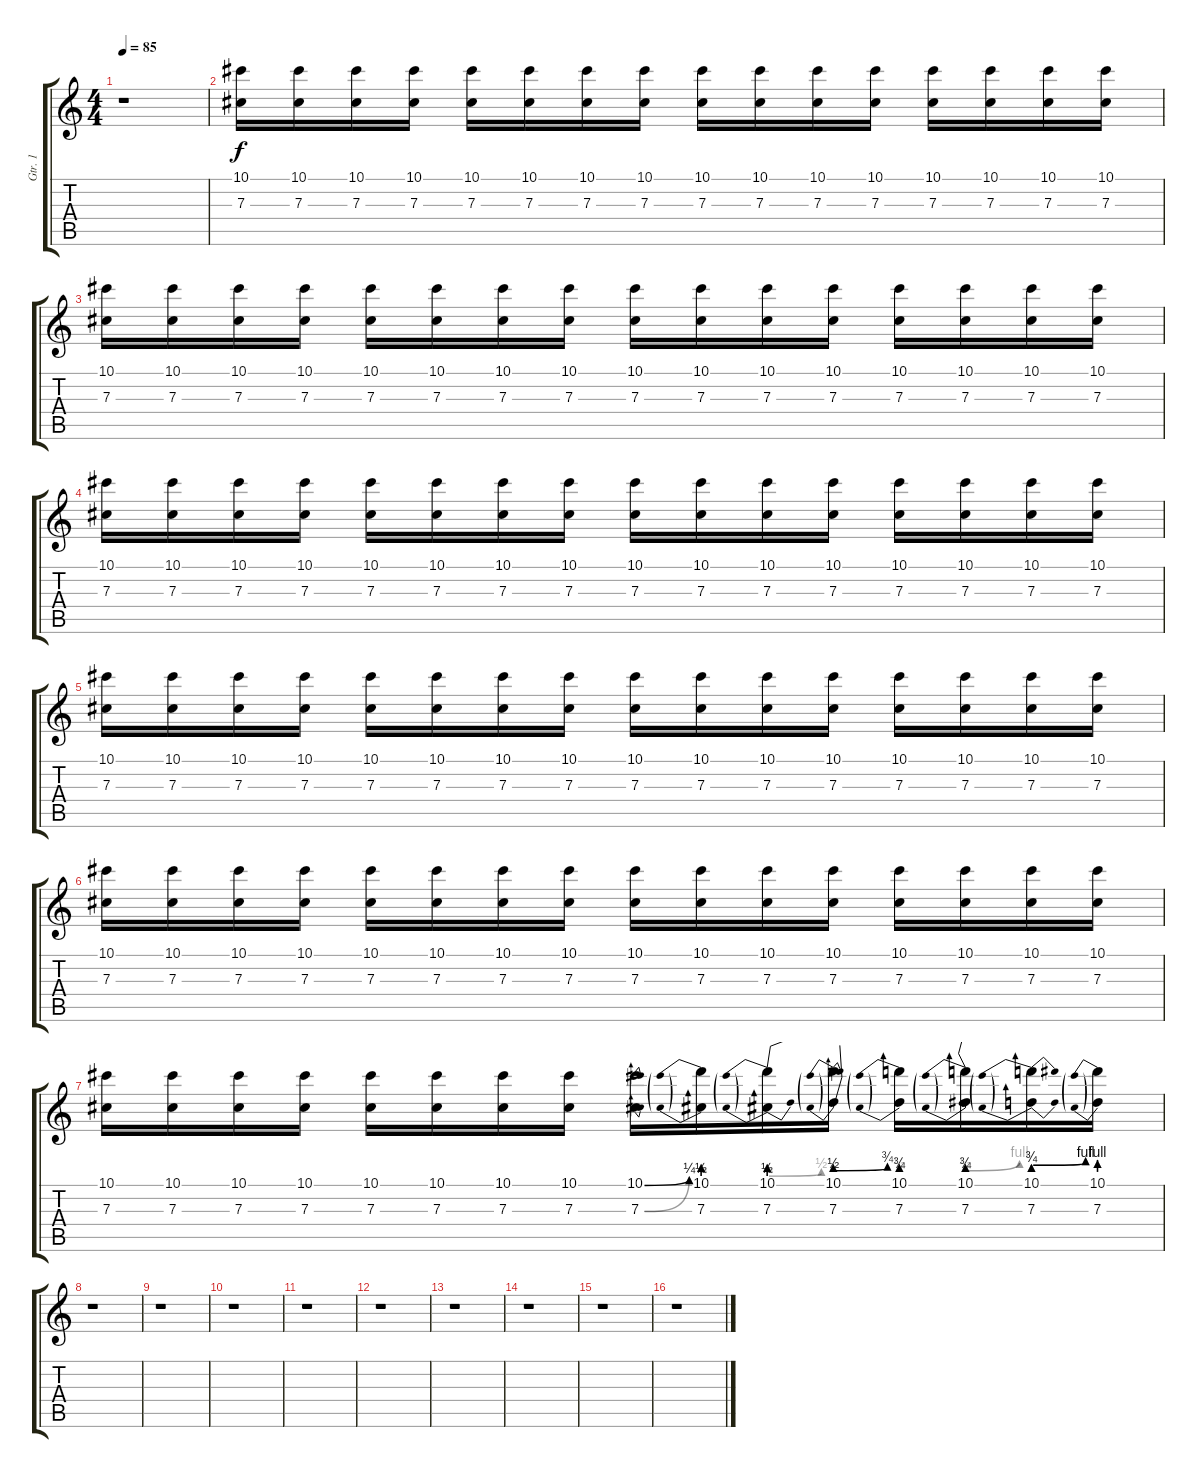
\track ("Gtr. 1" "Gtr. 1") {instrument distortionguitar}
\staff {score tabs}
\tuning (Eb4 Bb3 Gb3 Db3 Ab2 Db2) {hide}
\ts (4 4)
\tempo 85
\clef g2
\ks c
r.1{dy f instrument distortionguitar} |
(10.1 7.3).16 (10.1 7.3).16 (10.1 7.3).16 (10.1 7.3).16 (10.1 7.3).16 (10.1 7.3).16 (10.1 7.3).16 (10.1 7.3).16 (10.1 7.3).16 (10.1 7.3).16 (10.1 7.3).16 (10.1 7.3).16 (10.1 7.3).16 (10.1 7.3).16 (10.1 7.3).16 (10.1 7.3).16 |
(10.1 7.3).16 (10.1 7.3).16 (10.1 7.3).16 (10.1 7.3).16 (10.1 7.3).16 (10.1 7.3).16 (10.1 7.3).16 (10.1 7.3).16 (10.1 7.3).16 (10.1 7.3).16 (10.1 7.3).16 (10.1 7.3).16 (10.1 7.3).16 (10.1 7.3).16 (10.1 7.3).16 (10.1 7.3).16 |
(10.1 7.3).16 (10.1 7.3).16 (10.1 7.3).16 (10.1 7.3).16 (10.1 7.3).16 (10.1 7.3).16 (10.1 7.3).16 (10.1 7.3).16 (10.1 7.3).16 (10.1 7.3).16 (10.1 7.3).16 (10.1 7.3).16 (10.1 7.3).16 (10.1 7.3).16 (10.1 7.3).16 (10.1 7.3).16 |
(10.1 7.3).16 (10.1 7.3).16 (10.1 7.3).16 (10.1 7.3).16 (10.1 7.3).16 (10.1 7.3).16 (10.1 7.3).16 (10.1 7.3).16 (10.1 7.3).16 (10.1 7.3).16 (10.1 7.3).16 (10.1 7.3).16 (10.1 7.3).16 (10.1 7.3).16 (10.1 7.3).16 (10.1 7.3).16 |
(10.1 7.3).16 (10.1 7.3).16 (10.1 7.3).16 (10.1 7.3).16 (10.1 7.3).16 (10.1 7.3).16 (10.1 7.3).16 (10.1 7.3).16 (10.1 7.3).16 (10.1 7.3).16 (10.1 7.3).16 (10.1 7.3).16 (10.1 7.3).16 (10.1 7.3).16 (10.1 7.3).16 (10.1 7.3).16 |
(10.1 7.3).16 (10.1 7.3).16 (10.1 7.3).16 (10.1 7.3).16 (10.1 7.3).16 (10.1 7.3).16 (10.1 7.3).16 (10.1 7.3).16 (10.1{be (bend 0 0 60 1)} 7.3{be (bend 0 0 60 1)}).16 (10.1{be (prebend 0 2 60 2)} 7.3{be (prebend 0 1 60 1)}).16 (10.1{be (prebend 0 2 60 2)} 7.3{be (prebendbend 0 1 60 2)}).16 (10.1{be (prebendbend 0 2 60 3)} 7.3{be (prebend 0 2 60 2)}).16 (10.1{be (prebend 0 3 60 3)} 7.3{be (prebend 0 2 60 2)}).16 (10.1{be (prebend 0 3 60 3)} 7.3{be (prebendbend 0 2 60 4)}).16 (10.1{be (prebendbend 0 3 60 4)} 7.3{be (prebendbend 0 3 60 4)}).16 (10.1{be (prebend 0 4 60 4)} 7.3{be (prebend 0 4 60 4)}).16 |
r.1 |
r.1 |
r.1 |
r.1 |
r.1 |
r.1 |
r.1 |
r.1 |
r.1
